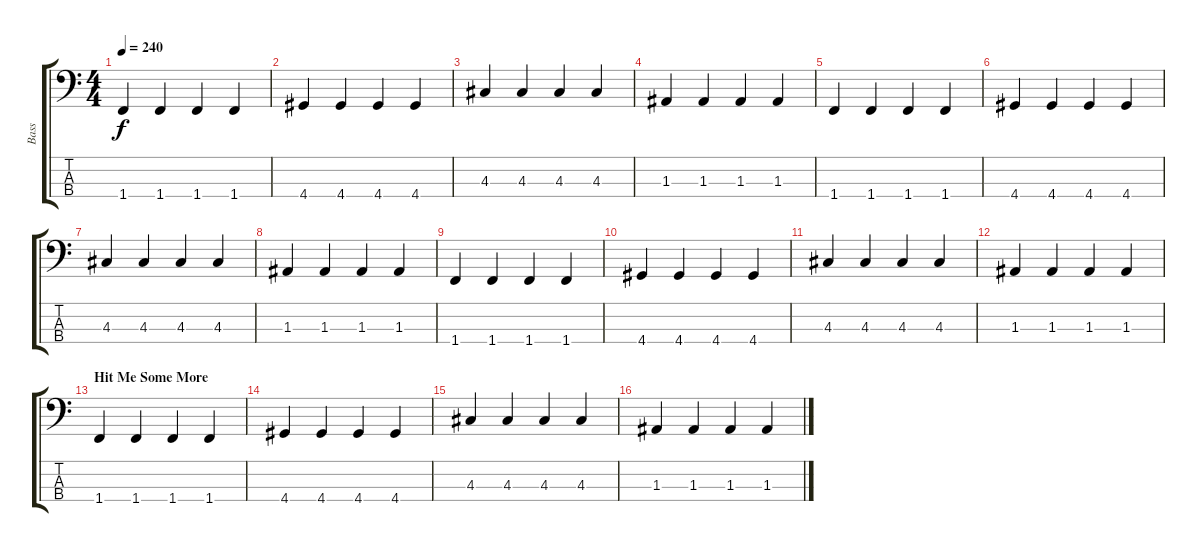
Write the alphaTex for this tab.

\track ("Bass" "Bass") {instrument fretlessbass}
\staff {score tabs}
\tuning (G2 D2 A1 E1) {hide}
\ts (4 4)
\tempo 240
\clef f4
\ks c
1.4.4{dy f} 1.4.4 1.4.4 1.4.4 |
4.4.4 4.4.4 4.4.4 4.4.4 |
4.3.4 4.3.4 4.3.4 4.3.4 |
1.3.4 1.3.4 1.3.4 1.3.4 |
1.4.4 1.4.4 1.4.4 1.4.4 |
4.4.4 4.4.4 4.4.4 4.4.4 |
4.3.4 4.3.4 4.3.4 4.3.4 |
1.3.4 1.3.4 1.3.4 1.3.4 |
1.4.4 1.4.4 1.4.4 1.4.4 |
4.4.4 4.4.4 4.4.4 4.4.4 |
4.3.4 4.3.4 4.3.4 4.3.4 |
1.3.4 1.3.4 1.3.4 1.3.4 |
\section ("" "Hit Me Some More")
1.4.4 1.4.4 1.4.4 1.4.4 |
4.4.4 4.4.4 4.4.4 4.4.4 |
4.3.4 4.3.4 4.3.4 4.3.4 |
1.3.4 1.3.4 1.3.4 1.3.4
